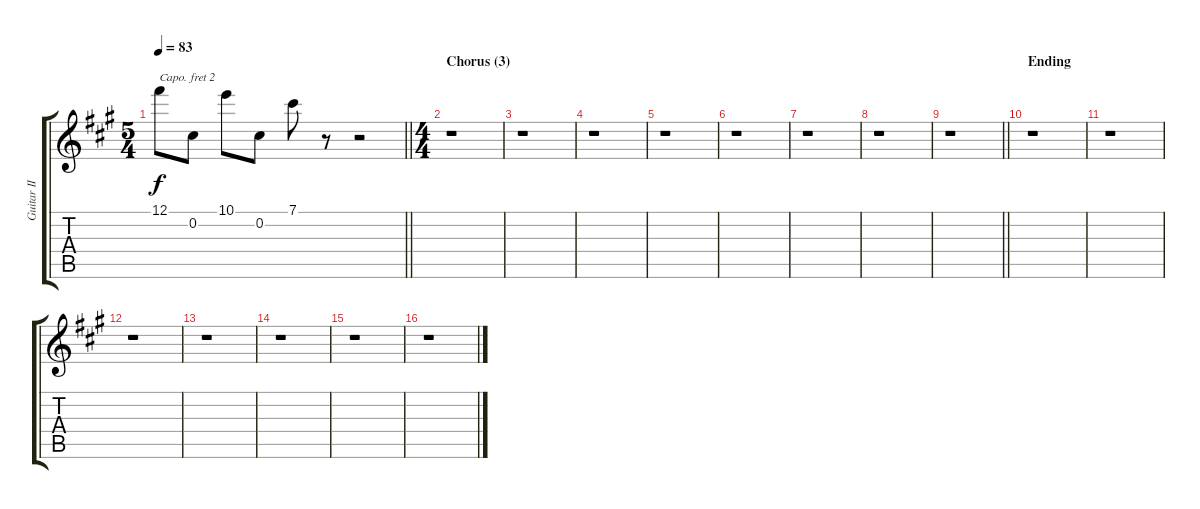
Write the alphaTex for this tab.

\track ("Guitar II w/Capo" "Guitar II ") {instrument distortionguitar}
\staff {score tabs}
\capo 2
\tuning (E4 B3 G3 D3 A2 E2) {hide}
\ts (5 4)
\tempo 83
\clef g2
\barLineRight lightlight
\ks f#minor
12.1{t}.8{dy f} 0.2.8 10.1.8 0.2.8 7.1.8 r.8 r.2 |
\ts (4 4)
\section ("" "Chorus (3)")
r.1 |
r.1 |
r.1 |
r.1 |
r.1 |
r.1 |
r.1 |
\barLineRight lightlight
r.1 |
\section ("" "Ending")
r.1 |
r.1 |
r.1 |
r.1 |
r.1 |
r.1 |
r.1
